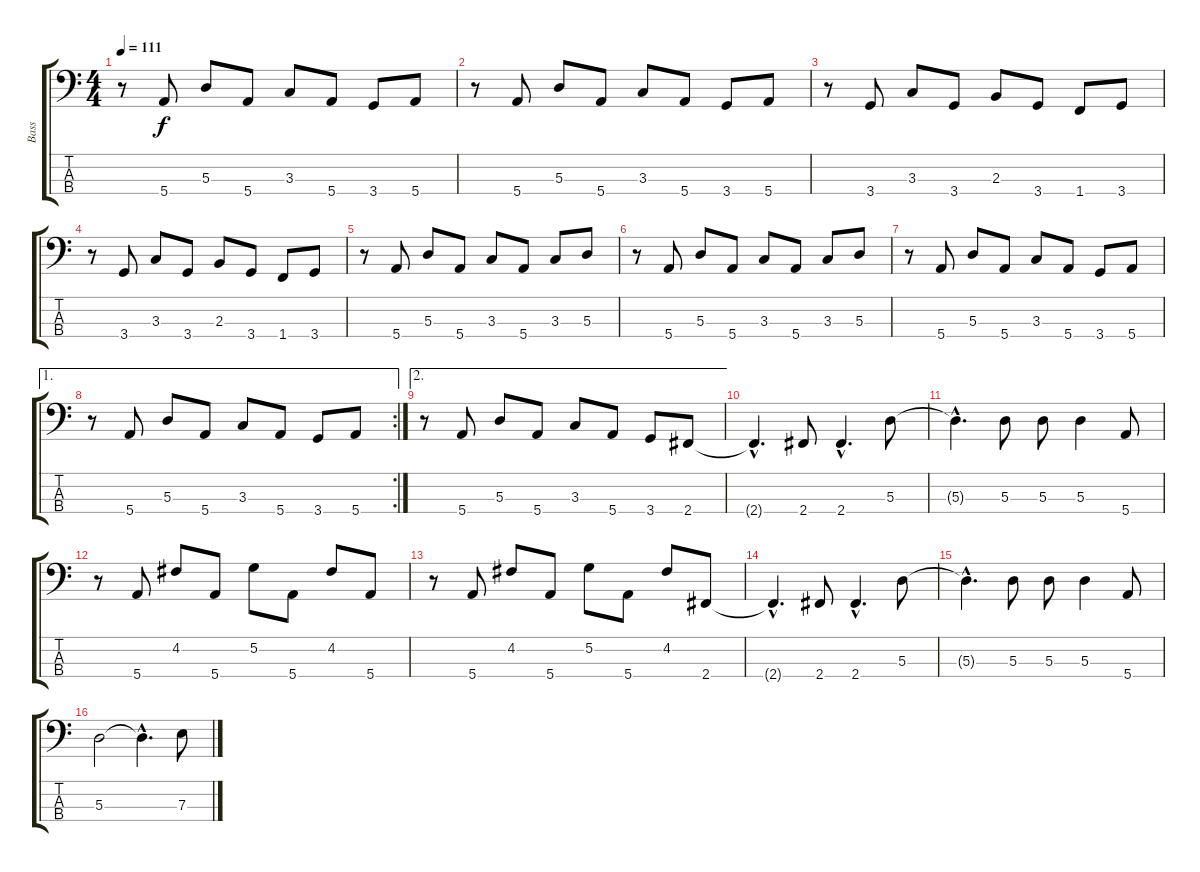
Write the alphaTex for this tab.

\track ("Bass" "Bass") {instrument electricbassfinger}
\staff {score tabs}
\tuning (G2 D2 A1 E1) {hide}
\ts (4 4)
\tempo 111
\clef f4
\ks c
r.8{dy f} 5.4.8 5.3.8 5.4.8 3.3.8 5.4.8 3.4.8 5.4.8 |
r.8 5.4.8 5.3.8 5.4.8 3.3.8 5.4.8 3.4.8 5.4.8 |
r.8 3.4.8 3.3.8 3.4.8 2.3.8 3.4.8 1.4.8 3.4.8 |
r.8 3.4.8 3.3.8 3.4.8 2.3.8 3.4.8 1.4.8 3.4.8 |
r.8 5.4.8 5.3.8 5.4.8 3.3.8 5.4.8 3.3.8 5.3.8 |
r.8 5.4.8 5.3.8 5.4.8 3.3.8 5.4.8 3.3.8 5.3.8 |
r.8 5.4.8 5.3.8 5.4.8 3.3.8 5.4.8 3.4.8 5.4.8 |
\ae 1
\rc 2
r.8 5.4.8 5.3.8 5.4.8 3.3.8 5.4.8 3.4.8 5.4.8 |
\ae 2
r.8 5.4.8 5.3.8 5.4.8 3.3.8 5.4.8 3.4.8 2.4.8 |
2.4{hac t}.4{d} 2.4.8 2.4{hac}.4{d} 5.3.8 |
5.3{hac t}.4{d} 5.3.8 5.3.8 5.3.4 5.4.8 |
r.8 5.4.8 4.2.8 5.4.8 5.2.8 5.4.8 4.2.8 5.4.8 |
r.8 5.4.8 4.2.8 5.4.8 5.2.8 5.4.8 4.2.8 2.4.8 |
2.4{hac t}.4{d} 2.4.8 2.4{hac}.4{d} 5.3.8 |
5.3{hac t}.4{d} 5.3.8 5.3.8 5.3.4 5.4.8 |
5.3.2 5.3{hac t}.4{d} 7.3.8
